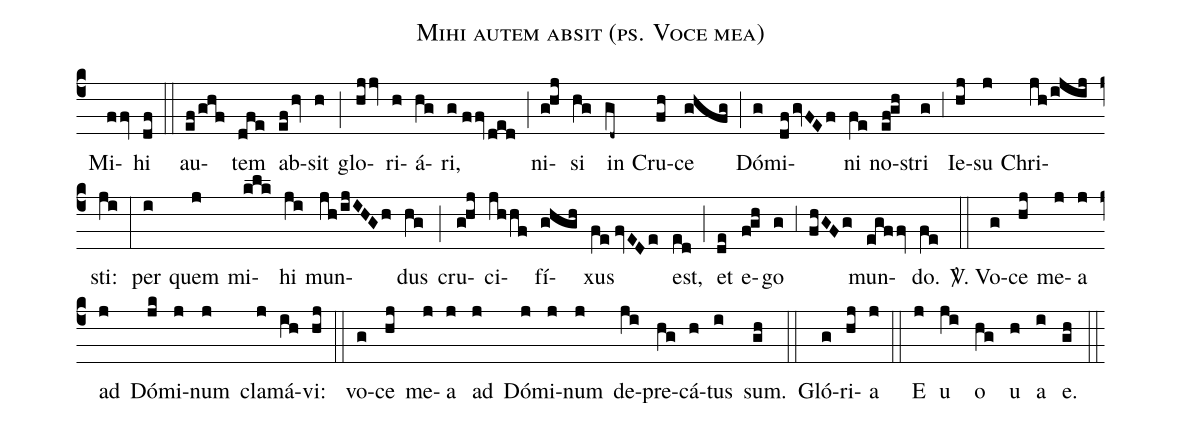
name:Mihi autem absit (ps. Voce mea);
mode:III;
office-part:Introitus;
%%
(c4) () Mi(ffv)hi(df) (::) au(ef/ghf)tem(dfe) ab(ef/hv)sit(h) (;) glo(hjjv)ri(h)á(hg)ri,(g//ffv/ded) (;) ni(g!hj)si(hg) in(gd~) Cru(fh)ce(ghfg) (;) Dó(g)mi(df/gvFEf)ni(fe) no(ef!gh)stri(g) (,3) Ie(hj)su(j) Chri(jh/ijij)sti:(ji) (:) per(i) quem(j) mi(klk)hi(ji) mun(jh/ijIHGh)dus(hg) (;) cru(g!hj)ci(jhhf)fí(ghgh)xus(fe//fvEDe) est,(ed) (;) et(de) e(f!gh)go(g) (,3) (fhGFg) mun(egffv)do.(fe) (::) <sp>V/</sp>. Vo(g)ce(hj) me(j)a(j) ad(j) Dó(jk)mi(j)num(j) cla(j)má(ih)vi:(hj) (::) vo(g)ce(hj) me(j)a(j) ad(j) Dó(j)mi(j)num(j) de(ji)pre(hg)cá(h)tus(i) sum.(gh) (::) Gló(g)ri(hj)a(j) (::) E(j) u(ji) o(hg) u(h) a(i) e.(gh) (::)
